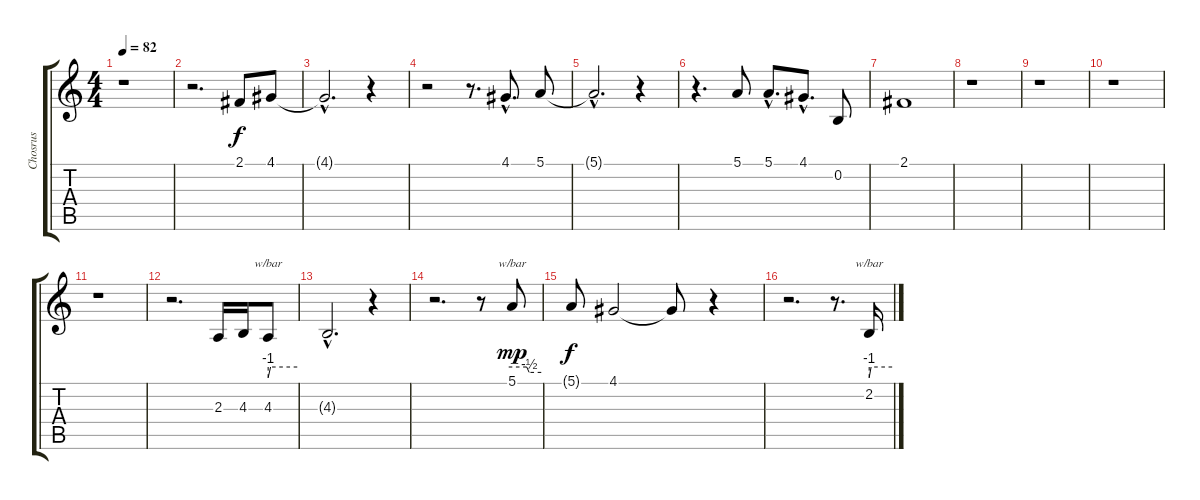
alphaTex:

\track ("Chosrus" "Chosrus") {instrument oboe}
\staff {score tabs}
\tuning (E4 B3 G3 D3 A2 E2) {hide}
\ts (4 4)
\tempo 82
\clef g2
\ks c
r.1{dy f} |
r.2{d} 2.1.8 4.1.8 |
4.1{hac t}.2{d} r.4 |
r.2 r.8{d} 4.1{hac}.8{d} 5.1.8 |
5.1{hac t}.2{d} r.4 |
r.4{d} 5.1.8 5.1{hac}.8{d} 4.1{hac}.8{d} 0.2.8 |
2.1.1 |
r.1 |
r.1 |
r.1 |
r.1 |
r.2{d} 2.3.16 4.3.16 4.3.8{tbe (custom default 0 -4 5 0 60 0)} |
4.3{hac t}.2{d} r.4 |
r.2{d} r.8 5.1.8{tbe (custom default 0 0 30 0 35 -2 60 -2) dy mp} |
5.1{t}.8{dy f} 4.1.2 4.1{t}.8 r.4 |
r.2{d} r.8{d} 2.2.16{tbe (custom default 0 -4 5 0 60 0)}
